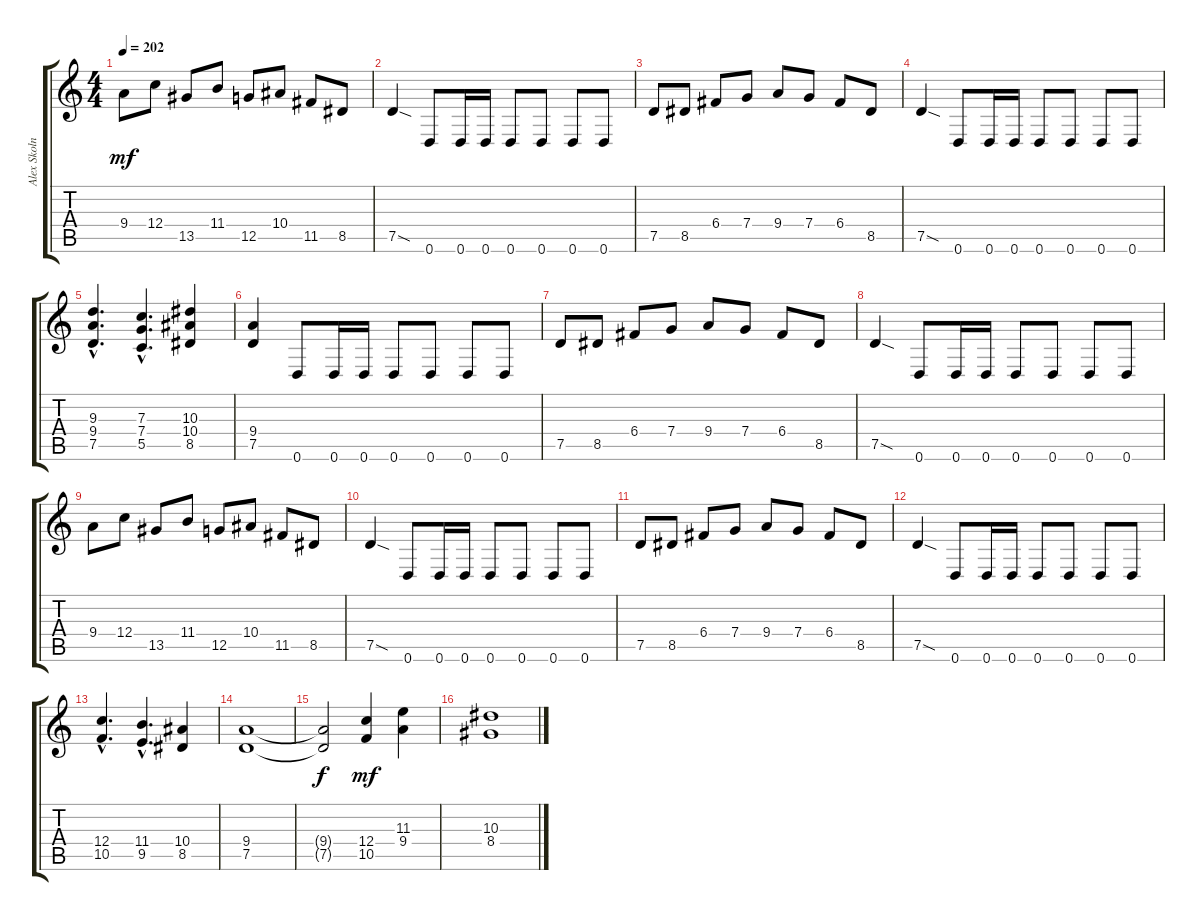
\track ("Alex Skolnick" "Alex Skoln") {instrument distortionguitar}
\staff {score tabs}
\tuning (D4 A3 F3 C3 G2 D2) {hide}
\ts (4 4)
\tempo 202
\clef g2
\ks c
9.4.8{dy mf} 12.4.8 13.5.8 11.4.8 12.5.8 10.4.8 11.5.8 8.5.8 |
7.5{sod}.4 0.6.8 0.6.16 0.6.16 0.6.8 0.6.8 0.6.8 0.6.8 |
7.5.8 8.5.8 6.4.8 7.4.8 9.4.8 7.4.8 6.4.8 8.5.8 |
7.5{sod}.4 0.6.8 0.6.16 0.6.16 0.6.8 0.6.8 0.6.8 0.6.8 |
(9.3{hac} 9.4{hac} 7.5{hac}).4{d} (7.3{hac} 7.4{hac} 5.5{hac}).4{d} (10.3 10.4 8.5).4 |
(9.4 7.5).4 0.6.8 0.6.16 0.6.16 0.6.8 0.6.8 0.6.8 0.6.8 |
7.5.8 8.5.8 6.4.8 7.4.8 9.4.8 7.4.8 6.4.8 8.5.8 |
7.5{sod}.4 0.6.8 0.6.16 0.6.16 0.6.8 0.6.8 0.6.8 0.6.8 |
9.4.8 12.4.8 13.5.8 11.4.8 12.5.8 10.4.8 11.5.8 8.5.8 |
7.5{sod}.4 0.6.8 0.6.16 0.6.16 0.6.8 0.6.8 0.6.8 0.6.8 |
7.5.8 8.5.8 6.4.8 7.4.8 9.4.8 7.4.8 6.4.8 8.5.8 |
7.5{sod}.4 0.6.8 0.6.16 0.6.16 0.6.8 0.6.8 0.6.8 0.6.8 |
(12.4{hac} 10.5{hac}).4{d} (11.4{hac} 9.5{hac}).4{d} (10.4 8.5).4 |
(9.4 7.5).1 |
(9.4{t} 7.5{t}).2{dy f} (12.4 10.5).4{dy mf} (11.3 9.4).4 |
(10.3 8.4).1
